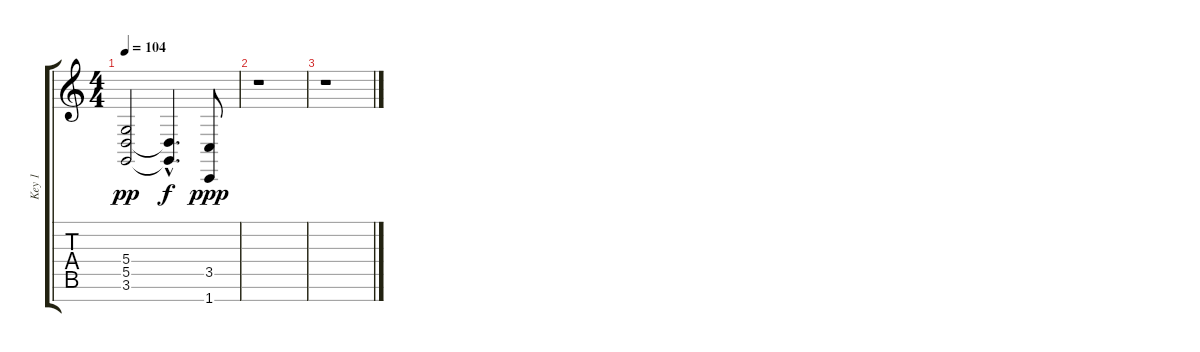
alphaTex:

\track ("Key 1 " "Key 1 ") {instrument pad2warm}
\staff {score tabs}
\tuning (E4 B3 G3 D3 A2 E2 B1) {hide}
\ts (4 4)
\tempo 104
\clef g2
\ks c
(5.4 5.5 3.6).2{dy pp} (5.5{hac t} 3.6{hac t}).4{d dy f} (3.5 1.7).8{dy ppp} |
r.1 |
r.1
